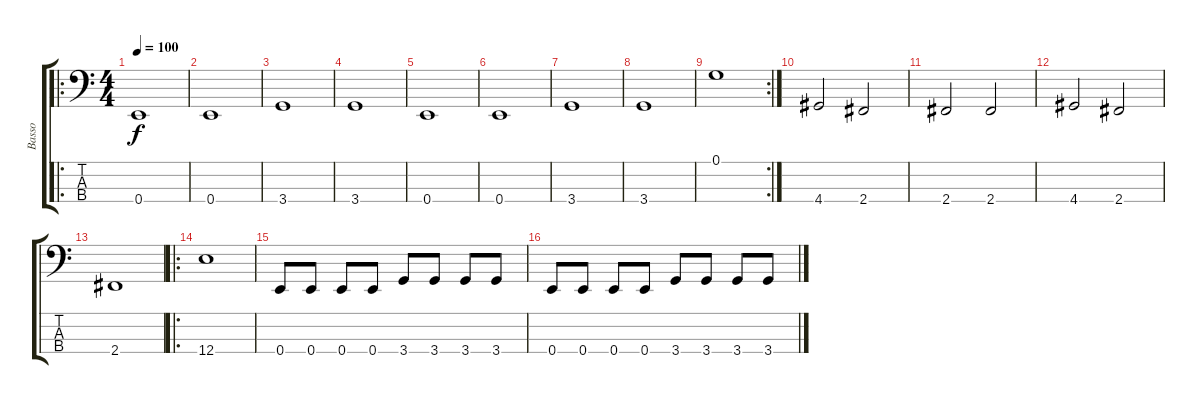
\track ("Basso" "Basso") {instrument electricbassfinger}
\staff {score tabs}
\tuning (G2 D2 A1 E1) {hide}
\ro
\ts (4 4)
\tempo 100
\clef f4
\ks c
0.4.1{dy f instrument electricbassfinger} |
0.4.1 |
3.4.1 |
3.4.1 |
0.4.1 |
0.4.1 |
3.4.1 |
3.4.1 |
\rc 2
0.1.1 |
4.4.2 2.4.2 |
2.4.2 2.4.2 |
4.4.2 2.4.2 |
2.4.1 |
\ro
12.4.1 |
0.4.8 0.4.8 0.4.8 0.4.8 3.4.8 3.4.8 3.4.8 3.4.8 |
0.4.8 0.4.8 0.4.8 0.4.8 3.4.8 3.4.8 3.4.8 3.4.8
